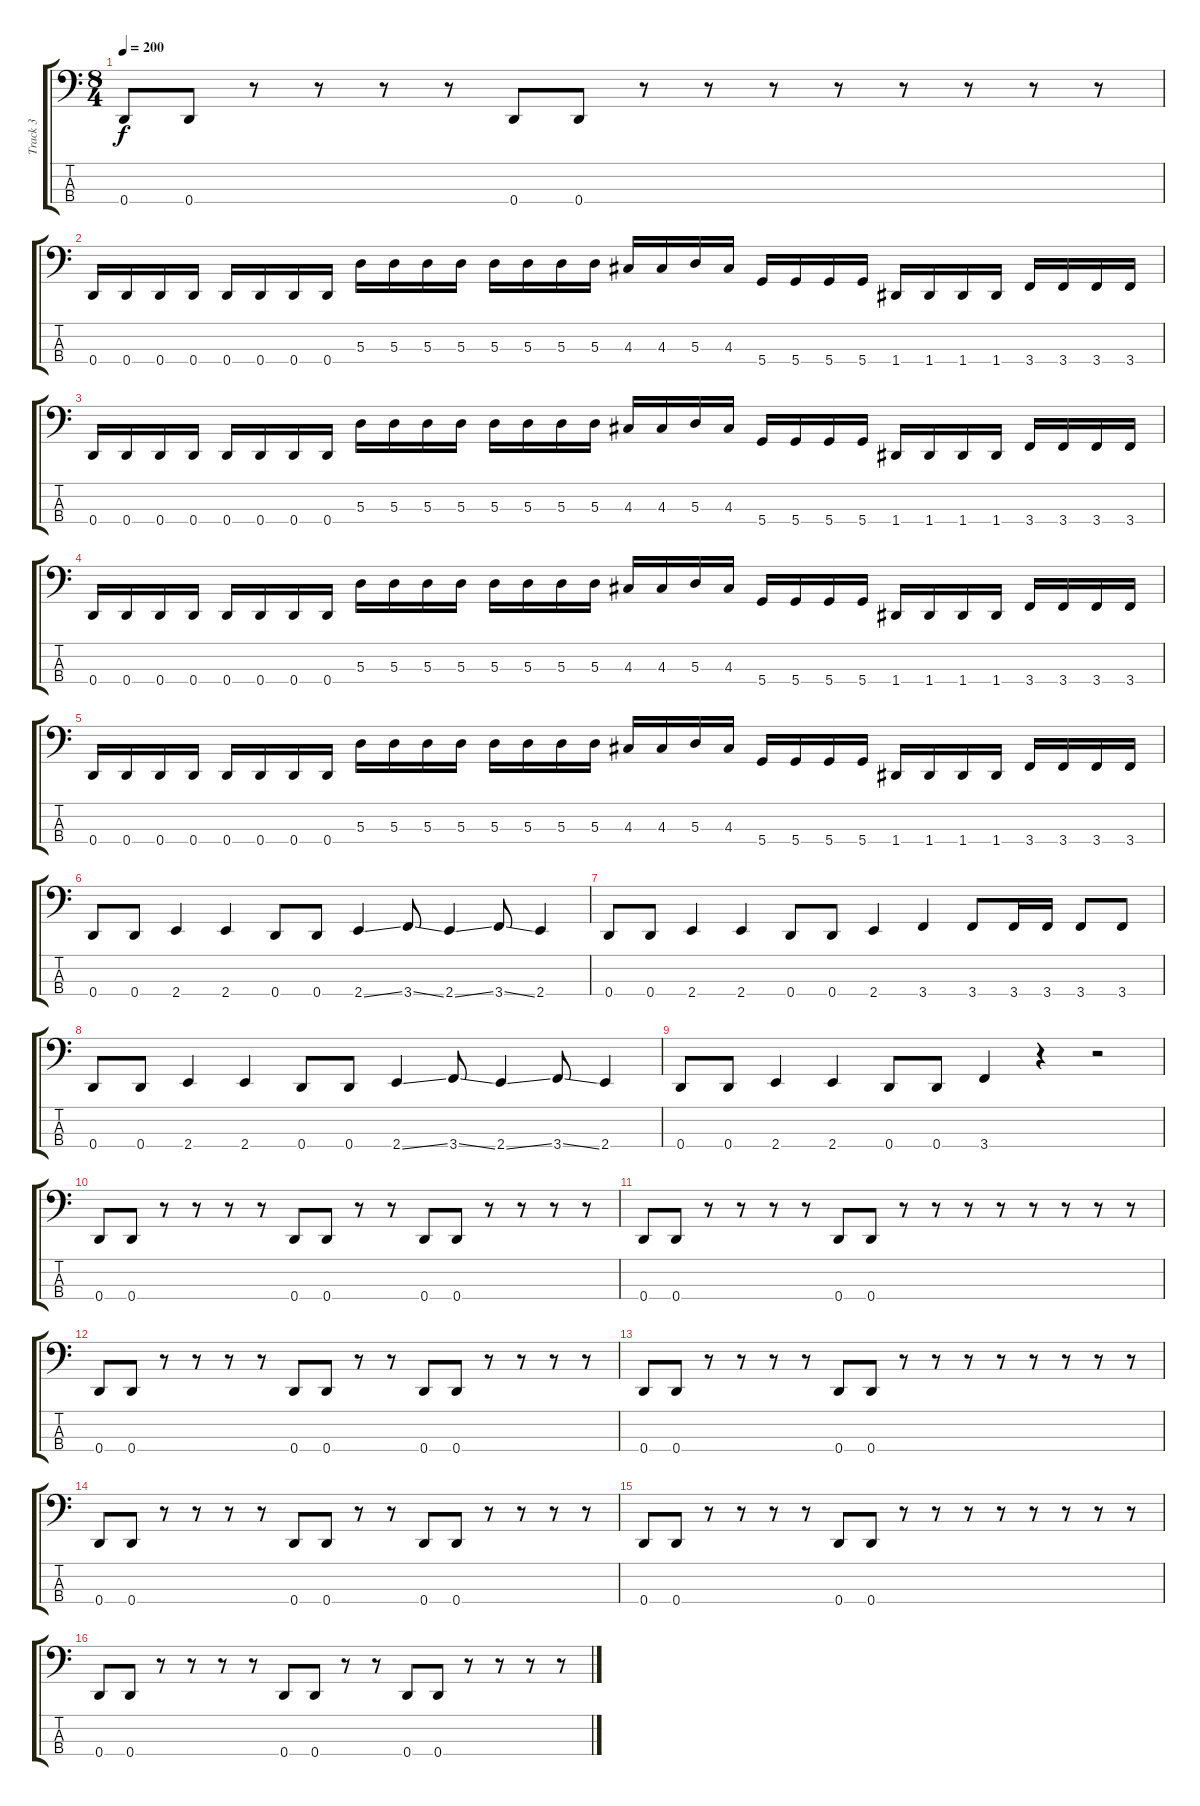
\track ("Track 3" "Track 3") {instrument electricbassfinger}
\staff {score tabs}
\tuning (G2 D2 A1 D1) {hide}
\ts (8 4)
\tempo 200
\clef f4
\ks c
0.4.8{dy f} 0.4.8 r.8 r.8 r.8 r.8 0.4.8 0.4.8 r.8 r.8 r.8 r.8 r.8 r.8 r.8 r.8 |
0.4.16 0.4.16 0.4.16 0.4.16 0.4.16 0.4.16 0.4.16 0.4.16 5.3.16 5.3.16 5.3.16 5.3.16 5.3.16 5.3.16 5.3.16 5.3.16 4.3.16 4.3.16 5.3.16 4.3.16 5.4.16 5.4.16 5.4.16 5.4.16 1.4.16 1.4.16 1.4.16 1.4.16 3.4.16 3.4.16 3.4.16 3.4.16 |
0.4.16 0.4.16 0.4.16 0.4.16 0.4.16 0.4.16 0.4.16 0.4.16 5.3.16 5.3.16 5.3.16 5.3.16 5.3.16 5.3.16 5.3.16 5.3.16 4.3.16 4.3.16 5.3.16 4.3.16 5.4.16 5.4.16 5.4.16 5.4.16 1.4.16 1.4.16 1.4.16 1.4.16 3.4.16 3.4.16 3.4.16 3.4.16 |
0.4.16 0.4.16 0.4.16 0.4.16 0.4.16 0.4.16 0.4.16 0.4.16 5.3.16 5.3.16 5.3.16 5.3.16 5.3.16 5.3.16 5.3.16 5.3.16 4.3.16 4.3.16 5.3.16 4.3.16 5.4.16 5.4.16 5.4.16 5.4.16 1.4.16 1.4.16 1.4.16 1.4.16 3.4.16 3.4.16 3.4.16 3.4.16 |
0.4.16 0.4.16 0.4.16 0.4.16 0.4.16 0.4.16 0.4.16 0.4.16 5.3.16 5.3.16 5.3.16 5.3.16 5.3.16 5.3.16 5.3.16 5.3.16 4.3.16 4.3.16 5.3.16 4.3.16 5.4.16 5.4.16 5.4.16 5.4.16 1.4.16 1.4.16 1.4.16 1.4.16 3.4.16 3.4.16 3.4.16 3.4.16 |
0.4.8 0.4.8 2.4.4 2.4.4 0.4.8 0.4.8 2.4{ss}.4 3.4{ss}.8 2.4{ss}.4 3.4{ss}.8 2.4.4 |
0.4.8 0.4.8 2.4.4 2.4.4 0.4.8 0.4.8 2.4.4 3.4.4 3.4.8 3.4.16 3.4.16 3.4.8 3.4.8 |
0.4.8 0.4.8 2.4.4 2.4.4 0.4.8 0.4.8 2.4{ss}.4 3.4{ss}.8 2.4{ss}.4 3.4{ss}.8 2.4.4 |
0.4.8 0.4.8 2.4.4 2.4.4 0.4.8 0.4.8 3.4.4 r.4 r.2 |
0.4.8 0.4.8 r.8 r.8 r.8 r.8 0.4.8 0.4.8 r.8 r.8 0.4.8 0.4.8 r.8 r.8 r.8 r.8 |
0.4.8 0.4.8 r.8 r.8 r.8 r.8 0.4.8 0.4.8 r.8 r.8 r.8 r.8 r.8 r.8 r.8 r.8 |
0.4.8 0.4.8 r.8 r.8 r.8 r.8 0.4.8 0.4.8 r.8 r.8 0.4.8 0.4.8 r.8 r.8 r.8 r.8 |
0.4.8 0.4.8 r.8 r.8 r.8 r.8 0.4.8 0.4.8 r.8 r.8 r.8 r.8 r.8 r.8 r.8 r.8 |
0.4.8 0.4.8 r.8 r.8 r.8 r.8 0.4.8 0.4.8 r.8 r.8 0.4.8 0.4.8 r.8 r.8 r.8 r.8 |
0.4.8 0.4.8 r.8 r.8 r.8 r.8 0.4.8 0.4.8 r.8 r.8 r.8 r.8 r.8 r.8 r.8 r.8 |
0.4.8 0.4.8 r.8 r.8 r.8 r.8 0.4.8 0.4.8 r.8 r.8 0.4.8 0.4.8 r.8 r.8 r.8 r.8
